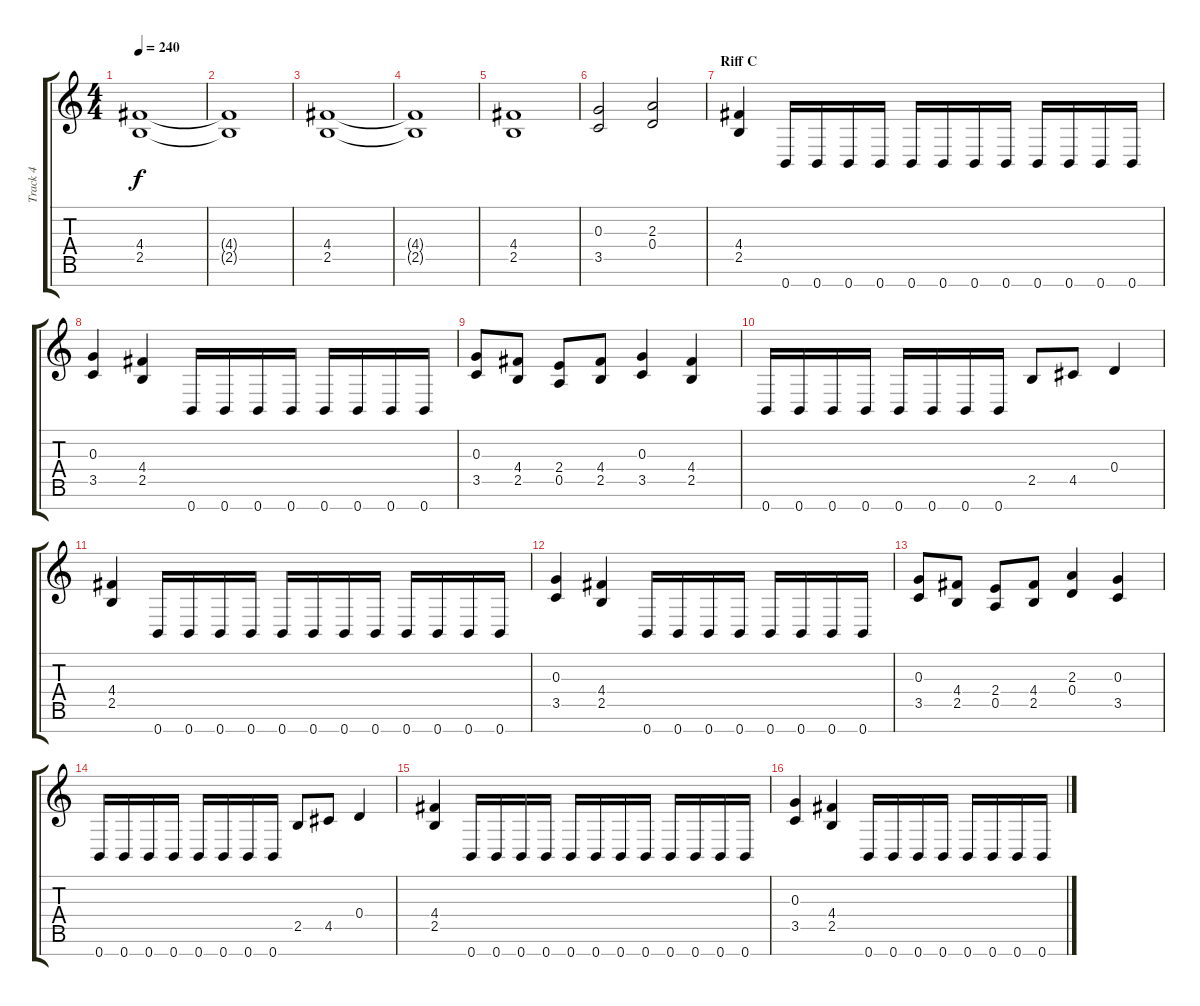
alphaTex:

\track ("Track 4" "Track 4") {instrument distortionguitar}
\staff {score tabs}
\tuning (E4 B3 G3 D3 A2 E2 B1) {hide}
\ts (4 4)
\tempo 240
\clef g2
\ks c
(4.4 2.5).1{dy f} |
(4.4{t} 2.5{t}).1 |
(4.4 2.5).1 |
(4.4{t} 2.5{t}).1 |
(4.4 2.5).1 |
(0.3 3.5).2 (2.3 0.4).2 |
\section ("" "Riff C")
(4.4 2.5).4 0.7.16 0.7.16 0.7.16 0.7.16 0.7.16 0.7.16 0.7.16 0.7.16 0.7.16 0.7.16 0.7.16 0.7.16 |
(0.3 3.5).4 (4.4 2.5).4 0.7.16 0.7.16 0.7.16 0.7.16 0.7.16 0.7.16 0.7.16 0.7.16 |
(0.3 3.5).8 (4.4 2.5).8 (2.4 0.5).8 (4.4 2.5).8 (0.3 3.5).4 (4.4 2.5).4 |
0.7.16 0.7.16 0.7.16 0.7.16 0.7.16 0.7.16 0.7.16 0.7.16 2.5.8 4.5.8 0.4.4 |
(4.4 2.5).4 0.7.16 0.7.16 0.7.16 0.7.16 0.7.16 0.7.16 0.7.16 0.7.16 0.7.16 0.7.16 0.7.16 0.7.16 |
(0.3 3.5).4 (4.4 2.5).4 0.7.16 0.7.16 0.7.16 0.7.16 0.7.16 0.7.16 0.7.16 0.7.16 |
(0.3 3.5).8 (4.4 2.5).8 (2.4 0.5).8 (4.4 2.5).8 (2.3 0.4).4 (0.3 3.5).4 |
0.7.16 0.7.16 0.7.16 0.7.16 0.7.16 0.7.16 0.7.16 0.7.16 2.5.8 4.5.8 0.4.4 |
(4.4 2.5).4 0.7.16 0.7.16 0.7.16 0.7.16 0.7.16 0.7.16 0.7.16 0.7.16 0.7.16 0.7.16 0.7.16 0.7.16 |
(0.3 3.5).4 (4.4 2.5).4 0.7.16 0.7.16 0.7.16 0.7.16 0.7.16 0.7.16 0.7.16 0.7.16
